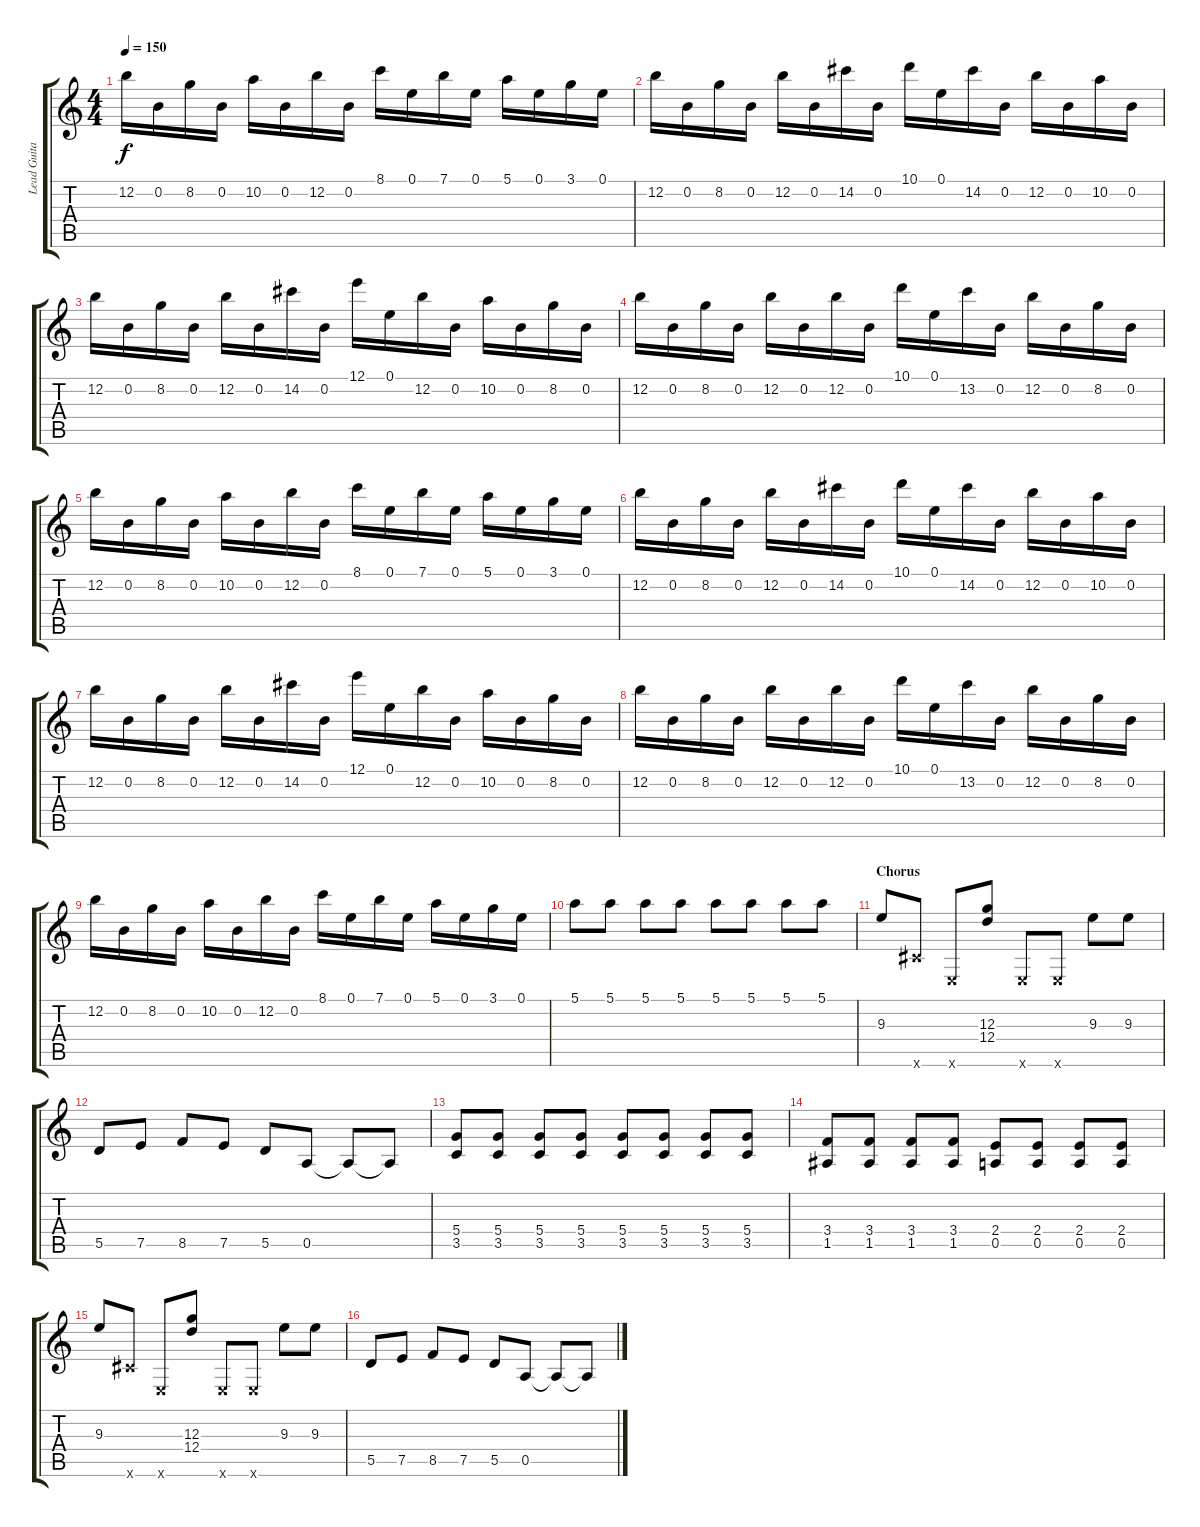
\track ("Lead Guitar" "Lead Guita") {instrument distortionguitar}
\staff {score tabs}
\tuning (E4 B3 G3 D3 A2 E2) {hide}
\ts (4 4)
\tempo 150
\clef g2
\ks c
12.2.16{dy f} 0.2.16 8.2.16 0.2.16 10.2.16 0.2.16 12.2.16 0.2.16 8.1.16 0.1.16 7.1.16 0.1.16 5.1.16 0.1.16 3.1.16 0.1.16 |
12.2.16 0.2.16 8.2.16 0.2.16 12.2.16 0.2.16 14.2.16 0.2.16 10.1.16 0.1.16 14.2.16 0.2.16 12.2.16 0.2.16 10.2.16 0.2.16 |
12.2.16 0.2.16 8.2.16 0.2.16 12.2.16 0.2.16 14.2.16 0.2.16 12.1.16 0.1.16 12.2.16 0.2.16 10.2.16 0.2.16 8.2.16 0.2.16 |
12.2.16 0.2.16 8.2.16 0.2.16 12.2.16 0.2.16 12.2.16 0.2.16 10.1.16 0.1.16 13.2.16 0.2.16 12.2.16 0.2.16 8.2.16 0.2.16 |
12.2.16 0.2.16 8.2.16 0.2.16 10.2.16 0.2.16 12.2.16 0.2.16 8.1.16 0.1.16 7.1.16 0.1.16 5.1.16 0.1.16 3.1.16 0.1.16 |
12.2.16 0.2.16 8.2.16 0.2.16 12.2.16 0.2.16 14.2.16 0.2.16 10.1.16 0.1.16 14.2.16 0.2.16 12.2.16 0.2.16 10.2.16 0.2.16 |
12.2.16 0.2.16 8.2.16 0.2.16 12.2.16 0.2.16 14.2.16 0.2.16 12.1.16 0.1.16 12.2.16 0.2.16 10.2.16 0.2.16 8.2.16 0.2.16 |
12.2.16 0.2.16 8.2.16 0.2.16 12.2.16 0.2.16 12.2.16 0.2.16 10.1.16 0.1.16 13.2.16 0.2.16 12.2.16 0.2.16 8.2.16 0.2.16 |
12.2.16 0.2.16 8.2.16 0.2.16 10.2.16 0.2.16 12.2.16 0.2.16 8.1.16 0.1.16 7.1.16 0.1.16 5.1.16 0.1.16 3.1.16 0.1.16 |
5.1.8 5.1.8 5.1.8 5.1.8 5.1.8 5.1.8 5.1.8 5.1.8 |
\section ("" "Chorus")
9.3.8 9.6{x}.8 0.6{x}.8 (12.3 12.4).8 0.6{x}.8 0.6{x}.8 9.3.8 9.3.8 |
5.5.8 7.5.8 8.5.8 7.5.8 5.5.8 0.5.8 0.5{t}.8 0.5{t}.8 |
(5.4 3.5).8 (5.4 3.5).8 (5.4 3.5).8 (5.4 3.5).8 (5.4 3.5).8 (5.4 3.5).8 (5.4 3.5).8 (5.4 3.5).8 |
(3.4 1.5).8 (3.4 1.5).8 (3.4 1.5).8 (3.4 1.5).8 (2.4 0.5).8 (2.4 0.5).8 (2.4 0.5).8 (2.4 0.5).8 |
9.3.8 9.6{x}.8 0.6{x}.8 (12.3 12.4).8 0.6{x}.8 0.6{x}.8 9.3.8 9.3.8 |
5.5.8 7.5.8 8.5.8 7.5.8 5.5.8 0.5.8 0.5{t}.8 0.5{t}.8
